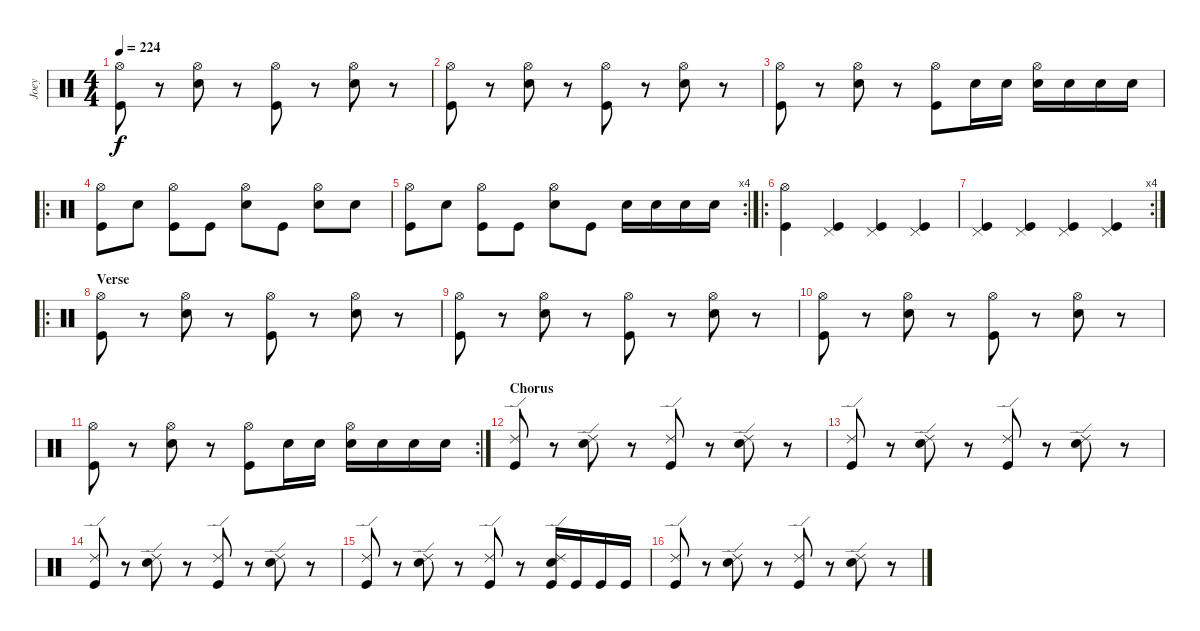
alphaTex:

\track ("Joey" "Joey") {instrument percussion}
\staff {score}
\articulation defaults
\ts (4 4)
\tempo 224
\clef neutral
\ks c
("Hi-Hat (open)" "Kick (hit)").8{dy f} r.8 ("Hi-Hat (open)" "Snare (hit) 2").8 r.8 ("Hi-Hat (open)" "Kick (hit)").8 r.8 ("Hi-Hat (open)" "Snare (hit) 2").8 r.8 |
("Hi-Hat (open)" "Kick (hit)").8 r.8 ("Hi-Hat (open)" "Snare (hit) 2").8 r.8 ("Hi-Hat (open)" "Kick (hit)").8 r.8 ("Hi-Hat (open)" "Snare (hit) 2").8 r.8 |
("Hi-Hat (open)" "Kick (hit)").8 r.8 ("Hi-Hat (open)" "Snare (hit) 2").8 r.8 ("Hi-Hat (open)" "Kick (hit)").8 "Snare (hit) 2".16 "Snare (hit) 2".16 ("Hi-Hat (open)" "Snare (hit) 2").16 "Snare (hit) 2".16 "Snare (hit) 2".16 "Snare (hit) 2".16 |
\ro
("Hi-Hat (open)" "Kick (hit)").8 "Snare (hit) 2".8 ("Hi-Hat (open)" "Kick (hit)").8 "Kick (hit)".8 ("Hi-Hat (open)" "Snare (hit) 2").8 "Kick (hit)".8 ("Hi-Hat (open)" "Snare (hit) 2").8 "Snare (hit) 2".8 |
\rc 4
("Hi-Hat (open)" "Kick (hit)").8 "Snare (hit) 2".8 ("Hi-Hat (open)" "Kick (hit)").8 "Kick (hit)".8 ("Hi-Hat (open)" "Snare (hit) 2").8 "Kick (hit)".8 "Snare (hit) 2".16 "Snare (hit) 2".16 "Snare (hit) 2".16 "Snare (hit) 2".16 |
\ro
("Hi-Hat (open)" "Kick (hit)").4 ("Pedal Hi-Hat (hit)" "Kick (hit)").4 ("Pedal Hi-Hat (hit)" "Kick (hit)").4 ("Pedal Hi-Hat (hit)" "Kick (hit)").4 |
\rc 4
("Pedal Hi-Hat (hit)" "Kick (hit)").4 ("Pedal Hi-Hat (hit)" "Kick (hit)").4 ("Pedal Hi-Hat (hit)" "Kick (hit)").4 ("Pedal Hi-Hat (hit)" "Kick (hit)").4 |
\ro
\section ("" "Verse")
("Hi-Hat (open)" "Kick (hit)").8 r.8 ("Hi-Hat (open)" "Snare (hit) 2").8 r.8 ("Hi-Hat (open)" "Kick (hit)").8 r.8 ("Hi-Hat (open)" "Snare (hit) 2").8 r.8 |
("Hi-Hat (open)" "Kick (hit)").8 r.8 ("Hi-Hat (open)" "Snare (hit) 2").8 r.8 ("Hi-Hat (open)" "Kick (hit)").8 r.8 ("Hi-Hat (open)" "Snare (hit) 2").8 r.8 |
("Hi-Hat (open)" "Kick (hit)").8 r.8 ("Hi-Hat (open)" "Snare (hit) 2").8 r.8 ("Hi-Hat (open)" "Kick (hit)").8 r.8 ("Hi-Hat (open)" "Snare (hit) 2").8 r.8 |
\rc 2
("Hi-Hat (open)" "Kick (hit)").8 r.8 ("Hi-Hat (open)" "Snare (hit) 2").8 r.8 ("Hi-Hat (open)" "Kick (hit)").8 "Snare (hit) 2".16 "Snare (hit) 2".16 ("Hi-Hat (open)" "Snare (hit) 2").16 "Snare (hit) 2".16 "Snare (hit) 2".16 "Snare (hit) 2".16 |
\section ("" "Chorus")
("Ride (edge) 2" "Kick (hit)").8 r.8 ("Ride (edge) 2" "Snare (hit) 2").8 r.8 ("Ride (edge) 2" "Kick (hit)").8 r.8 ("Ride (edge) 2" "Snare (hit) 2").8 r.8 |
("Ride (edge) 2" "Kick (hit)").8 r.8 ("Ride (edge) 2" "Snare (hit) 2").8 r.8 ("Ride (edge) 2" "Kick (hit)").8 r.8 ("Ride (edge) 2" "Snare (hit) 2").8 r.8 |
("Ride (edge) 2" "Kick (hit)").8 r.8 ("Ride (edge) 2" "Snare (hit) 2").8 r.8 ("Ride (edge) 2" "Kick (hit)").8 r.8 ("Ride (edge) 2" "Snare (hit) 2").8 r.8 |
("Ride (edge) 2" "Kick (hit)").8 r.8 ("Ride (edge) 2" "Snare (hit) 2").8 r.8 ("Ride (edge) 2" "Kick (hit)").8 r.8 ("Ride (edge) 2" "Snare (hit) 2" "Kick (hit)").16 "Kick (hit)".16 "Kick (hit)".16 "Kick (hit)".16 |
("Ride (edge) 2" "Kick (hit)").8 r.8 ("Ride (edge) 2" "Snare (hit) 2").8 r.8 ("Ride (edge) 2" "Kick (hit)").8 r.8 ("Ride (edge) 2" "Snare (hit) 2").8 r.8
